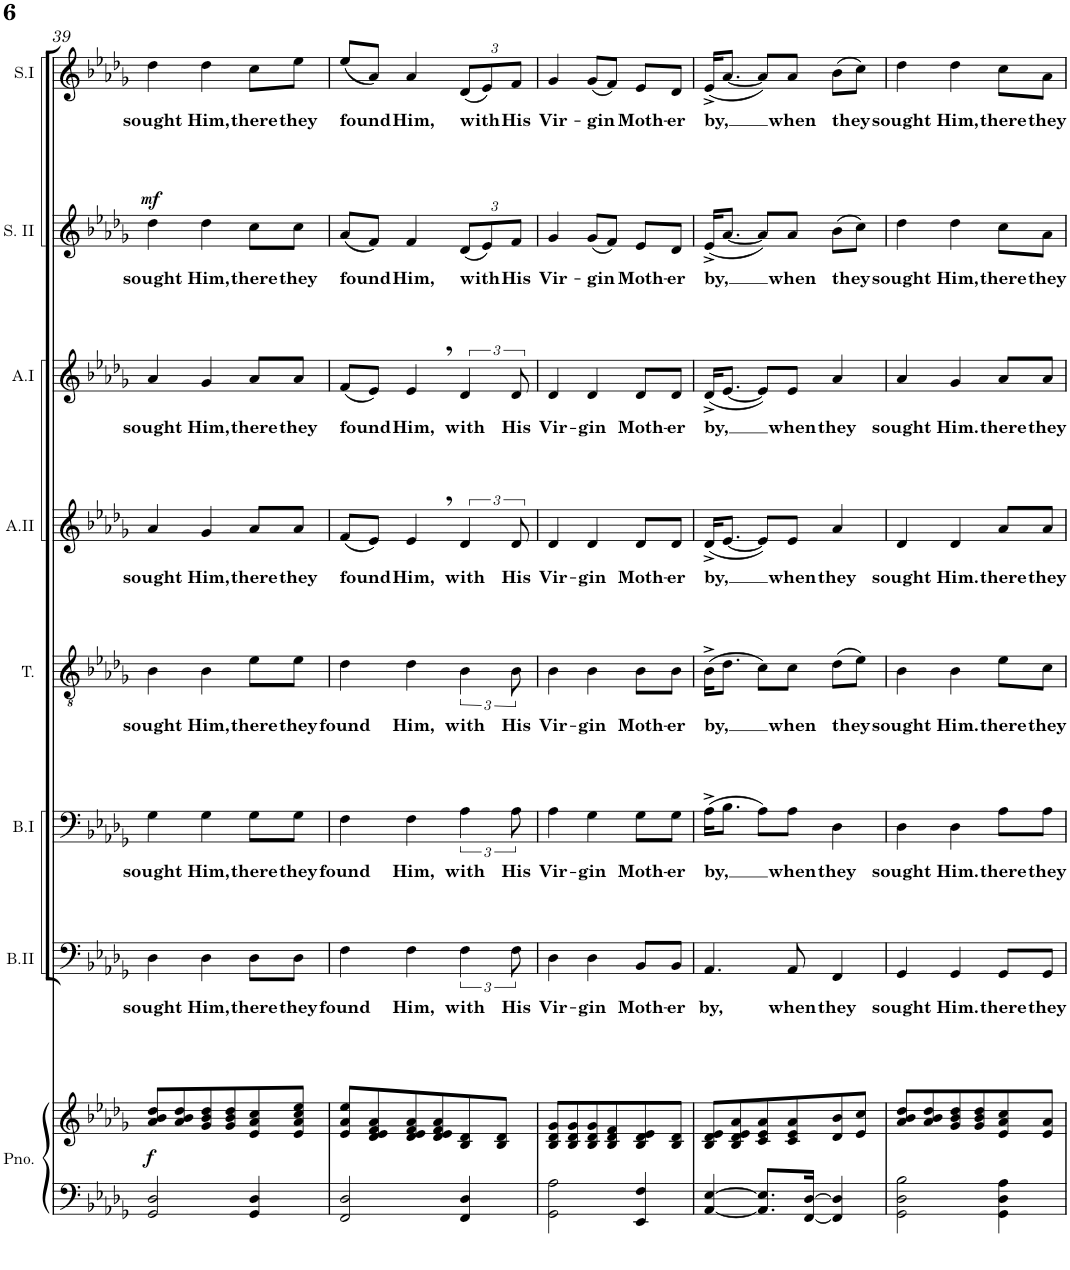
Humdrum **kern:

**kern	**kern	**dynam	**kern	**text	**kern	**text	**kern	**text	**kern	**text	**kern	**text	**kern	**text	**dynam	**kern	**text
*part8	*part8	*part8	*part7	*part7	*part6	*part6	*part5	*part5	*part4	*part4	*part3	*part3	*part2	*part2	*part2	*part1	*part1
*staff9	*staff8	*staff8/9	*staff7	*staff7	*staff6	*staff6	*staff5	*staff5	*staff4	*staff4	*staff3	*staff3	*staff2	*staff2	*staff2	*staff1	*staff1
*I"Piano	*	*	*I"Bass II	*	*I"Bass I	*	*I"Tenor	*	*I"Alto II	*	*I"Alto I	*	*I"Soprano II	*	*	*I"Soprano I	*
*I'Pno.	*	*	*I'B.II	*	*I'B.I	*	*I'T.	*	*I'A.II	*	*I'A.I	*	*I'S. II	*	*	*I'S.I	*
!!LO:PB:g=z
*clefF4	*clefG2	*	*clefF4	*	*clefF4	*	*clefGv2	*	*clefG2	*	*clefG2	*	*clefG2	*	*	*clefG2	*
*k[b-e-a-d-g-]	*k[b-e-a-d-g-]	*	*k[b-e-a-d-g-]	*	*k[b-e-a-d-g-]	*	*k[b-e-a-d-g-]	*	*k[b-e-a-d-g-]	*	*k[b-e-a-d-g-]	*	*k[b-e-a-d-g-]	*	*	*k[b-e-a-d-g-]	*
*M3/4	*M3/4	*	*M3/4	*	*M3/4	*	*M3/4	*	*M3/4	*	*M3/4	*	*M3/4	*	*	*M3/4	*
=39	=39	=39	=39	=39	=39	=39	=39	=39	=39	=39	=39	=39	=39	=39	=39	=39	=39
!	!	!LO:DY:b	!	!LO:LY:b	!	!LO:LY:b	!	!LO:LY:b	!	!LO:LY:b	!	!LO:LY:b	!	!LO:LY:b	!LO:DY:a	!	!LO:LY:b
2GG-/ 2D-/	8a-/ 8b-/ 8dd-/L	f	4D-\	sought	4G-\	sought	4B-\	sought	4a-/	sought	4a-/	sought	4dd-\	sought	mf	4dd-\	sought
.	8a-/ 8b-/ 8dd-/	.	.	.	.	.	.	.	.	.	.	.	.	.	.	.	.
!	!	!	!	!LO:LY:b	!	!LO:LY:b	!	!LO:LY:b	!	!LO:LY:b	!	!LO:LY:b	!	!LO:LY:b	!	!	!LO:LY:b
.	8g-/ 8b-/ 8dd-/	.	4D-\	Him,	4G-\	Him,	4B-\	Him,	4g-/	Him,	4g-/	Him,	4dd-\	Him,	.	4dd-\	Him,
.	8g-/ 8b-/ 8dd-/	.	.	.	.	.	.	.	.	.	.	.	.	.	.	.	.
!	!	!	!	!LO:LY:b	!	!LO:LY:b	!	!LO:LY:b	!	!LO:LY:b	!	!LO:LY:b	!	!LO:LY:b	!	!	!LO:LY:b
4GG-/ 4D-/	8e-/ 8a-/ 8cc/	.	8D-\L	there	8G-\L	there	8e-\L	there	8a-/L	there	8a-/L	there	8cc\L	there	.	8cc\L	there
!	!	!	!	!LO:LY:b	!	!LO:LY:b	!	!LO:LY:b	!	!LO:LY:b	!	!LO:LY:b	!	!LO:LY:b	!	!	!LO:LY:b
.	8e-/ 8a-/ 8cc/ 8ee-/J	.	8D-\J	they	8G-\J	they	8e-\J	they	8a-/J	they	8a-/J	they	8cc\J	they	.	8ee-\J	they
=40	=40	=40	=40	=40	=40	=40	=40	=40	=40	=40	=40	=40	=40	=40	=40	=40	=40
!	!	!	!	!LO:LY:b	!	!LO:LY:b	!	!LO:LY:b	!	!LO:LY:b	!	!LO:LY:b	!	!LO:LY:b	!	!	!LO:LY:b
2FF/ 2D-/	8e-/ 8a-/ 8ee-/L	.	4F\	found	4F\	found	4d-\	found	(8f/L	found	(8f/L	found	(8a-/L	found	.	(8ee-/L	found
.	8d-/ 8e-/ 8f/ 8a-/	.	.	.	.	.	.	.	8e-/J)	.	8e-/J)	.	8f/J)	.	.	8a-/J)	.
!	!	!	!	!LO:LY:b	!	!LO:LY:b	!	!LO:LY:b	!	!LO:LY:b	!	!LO:LY:b	!	!LO:LY:b	!	!	!LO:LY:b
.	8d-/ 8e-/ 8f/ 8a-/	.	4F\	Him,	4F\	Him,	4d-\	Him,	4e-,/	Him,	4e-,/	Him,	4f/	Him,	.	4a-/	Him,
.	8d-/ 8e-/ 8f/ 8a-/	.	.	.	.	.	.	.	.	.	.	.	.	.	.	.	.
!	!	!	!	!LO:LY:b	!	!LO:LY:b	!	!LO:LY:b	!	!LO:LY:b	!	!LO:LY:b	!	!	!	!	!
*	*	*	*	*	*	*	*	*	*	*	*	*	*Xbrackettup	*	*	*	*
!	!	!	!	!	!	!	!	!	!	!	!	!	!	!LO:LY:b	!	!	!
*	*	*	*	*	*	*	*	*	*	*	*	*	*	*	*	*Xbrackettup	*
!	!	!	!	!	!	!	!	!	!	!	!	!	!	!	!	!	!LO:LY:b
4FF/ 4D-/	8B-/ 8d-/	.	6F\	with	6A-\	with	6B-\	with	6d-/	with	6d-/	with	(12d-/L	with	.	(12d-/L	with
.	.	.	.	.	.	.	.	.	.	.	.	.	12e-/)	.	.	12e-/)	.
.	8B-/ 8d-/J	.	.	.	.	.	.	.	.	.	.	.	.	.	.	.	.
!	!	!	!	!LO:LY:b	!	!LO:LY:b	!	!LO:LY:b	!	!LO:LY:b	!	!LO:LY:b	!	!LO:LY:b	!	!	!LO:LY:b
.	.	.	12F\	His	12A-\	His	12B-\	His	12d-/	His	12d-/	His	12f/J	His	.	12f/J	His
=41	=41	=41	=41	=41	=41	=41	=41	=41	=41	=41	=41	=41	=41	=41	=41	=41	=41
!	!	!	!	!LO:LY:b	!	!LO:LY:b	!	!LO:LY:b	!	!LO:LY:b	!	!LO:LY:b	!	!LO:LY:b	!	!	!LO:LY:b
2GG-\ 2A-\	8B-/ 8d-/ 8g-/L	.	4D-\	Vir-	4A-\	Vir-	4B-\	Vir-	4d-/	Vir-	4d-/	Vir-	4g-/	Vir-	.	4g-/	Vir-
.	8B-/ 8d-/ 8g-/	.	.	.	.	.	.	.	.	.	.	.	.	.	.	.	.
!	!	!	!	!LO:LY:b	!	!LO:LY:b	!	!LO:LY:b	!	!LO:LY:b	!	!LO:LY:b	!	!LO:LY:b	!	!	!LO:LY:b
.	8B-/ 8d-/ 8g-/	.	4D-\	-gin	4G-\	-gin	4B-\	-gin	4d-/	-gin	4d-/	-gin	(8g-/L	-gin	.	(8g-/L	-gin
.	8B-/ 8d-/ 8f/	.	.	.	.	.	.	.	.	.	.	.	8f/J)	.	.	8f/J)	.
!	!	!	!	!LO:LY:b	!	!LO:LY:b	!	!LO:LY:b	!	!LO:LY:b	!	!LO:LY:b	!	!LO:LY:b	!	!	!LO:LY:b
4EE-/ 4F/	8B-/ 8d-/ 8e-/	.	8BB-/L	Moth-	8G-\L	Moth-	8B-\L	Moth-	8d-/L	Moth-	8d-/L	Moth-	8e-/L	Moth-	.	8e-/L	Moth-
!	!	!	!	!LO:LY:b	!	!LO:LY:b	!	!LO:LY:b	!	!LO:LY:b	!	!LO:LY:b	!	!LO:LY:b	!	!	!LO:LY:b
.	8B-/ 8d-/J	.	8BB-/J	-er	8G-\J	-er	8B-\J	-er	8d-/J	-er	8d-/J	-er	8d-/J	-er	.	8d-/J	-er
=42	=42	=42	=42	=42	=42	=42	=42	=42	=42	=42	=42	=42	=42	=42	=42	=42	=42
!	!	!	!	!LO:LY:b	!	!LO:LY:b	!	!LO:LY:b	!	!LO:LY:b	!	!LO:LY:b	!	!LO:LY:b	!	!	!LO:LY:b
[4AA-/ [4E-/	8B-/ 8d-/ 8e-/L	.	4.AA-/	by,	(16A-^\KL	by,	(16B-^\KL	by,	(16d-^/KL	by,	(16d-^/KL	by,	(16e-^/KL	by,	.	(16e-^/KL	by,
.	.	.	.	.	8.B-\J	.	8.d-\J	.	[8.e-/J	.	[8.e-/J	.	[8.a-/J	.	.	[8.a-/J	.
.	8B-/ 8d-/ 8e-/ 8a-/	.	.	.	.	.	.	.	.	.	.	.	.	.	.	.	.
8.AA-/] 8.E-/]L	8c/ 8e-/ 8a-/	.	.	.	8A-\L)	.	8c\L)	.	8e-/L])	.	8e-/L])	.	8a-/L])	.	.	8a-/L])	.
!	!	!	!	!LO:LY:b	!	!LO:LY:b	!	!LO:LY:b	!	!LO:LY:b	!	!LO:LY:b	!	!LO:LY:b	!	!	!LO:LY:b
.	8c/ 8e-/ 8a-/	.	8AA-/	when	8A-\J	when	8c\J	when	8e-/J	when	8e-/J	when	8a-/J	when	.	8a-/J	when
[16FF/ [16D-/Jk	.	.	.	.	.	.	.	.	.	.	.	.	.	.	.	.	.
!	!	!	!	!LO:LY:b	!	!LO:LY:b	!	!LO:LY:b	!	!LO:LY:b	!	!LO:LY:b	!	!LO:LY:b	!	!	!LO:LY:b
4FF/] 4D-/]	8d-/ 8b-/	.	4FF/	they	4D-\	they	(8d-\L	they	4a-/	they	4a-/	they	(8b-\L	they	.	(8b-\L	they
.	8e-/ 8cc/J	.	.	.	.	.	8e-\J)	.	.	.	.	.	8cc\J)	.	.	8cc\J)	.
=43	=43	=43	=43	=43	=43	=43	=43	=43	=43	=43	=43	=43	=43	=43	=43	=43	=43
!	!	!	!	!LO:LY:b	!	!LO:LY:b	!	!LO:LY:b	!	!LO:LY:b	!	!LO:LY:b	!	!LO:LY:b	!	!	!LO:LY:b
2GG-\ 2D-\ 2B-\	8a-/ 8b-/ 8dd-/L	.	4GG-/	sought	4D-\	sought	4B-\	sought	4d-/	sought	4a-/	sought	4dd-\	sought	.	4dd-\	sought
.	8a-/ 8b-/ 8dd-/	.	.	.	.	.	.	.	.	.	.	.	.	.	.	.	.
!	!	!	!	!LO:LY:b	!	!LO:LY:b	!	!LO:LY:b	!	!LO:LY:b	!	!LO:LY:b	!	!LO:LY:b	!	!	!LO:LY:b
.	8g-/ 8b-/ 8dd-/	.	4GG-/	Him.	4D-\	Him.	4B-\	Him.	4d-/	Him.	4g-/	Him.	4dd-\	Him,	.	4dd-\	Him,
.	8g-/ 8b-/ 8dd-/	.	.	.	.	.	.	.	.	.	.	.	.	.	.	.	.
!	!	!	!	!LO:LY:b	!	!LO:LY:b	!	!LO:LY:b	!	!LO:LY:b	!	!LO:LY:b	!	!LO:LY:b	!	!	!LO:LY:b
4GG-\ 4D-\ 4A-\	8e-/ 8a-/ 8cc/	.	8GG-/L	there	8A-\L	there	8e-\L	there	8a-/L	there	8a-/L	there	8cc\L	there	.	8cc\L	there
!	!	!	!	!LO:LY:b	!	!LO:LY:b	!	!LO:LY:b	!	!LO:LY:b	!	!LO:LY:b	!	!LO:LY:b	!	!	!LO:LY:b
.	8e-/ 8a-/J	.	8GG-/J	they	8A-\J	they	8c\J	they	8a-/J	they	8a-/J	they	8a-\J	they	.	8a-\J	they
=	=	=	=	=	=	=	=	=	=	=	=	=	=	=	=	=	=
*-	*-	*-	*-	*-	*-	*-	*-	*-	*-	*-	*-	*-	*-	*-	*-	*-	*-
